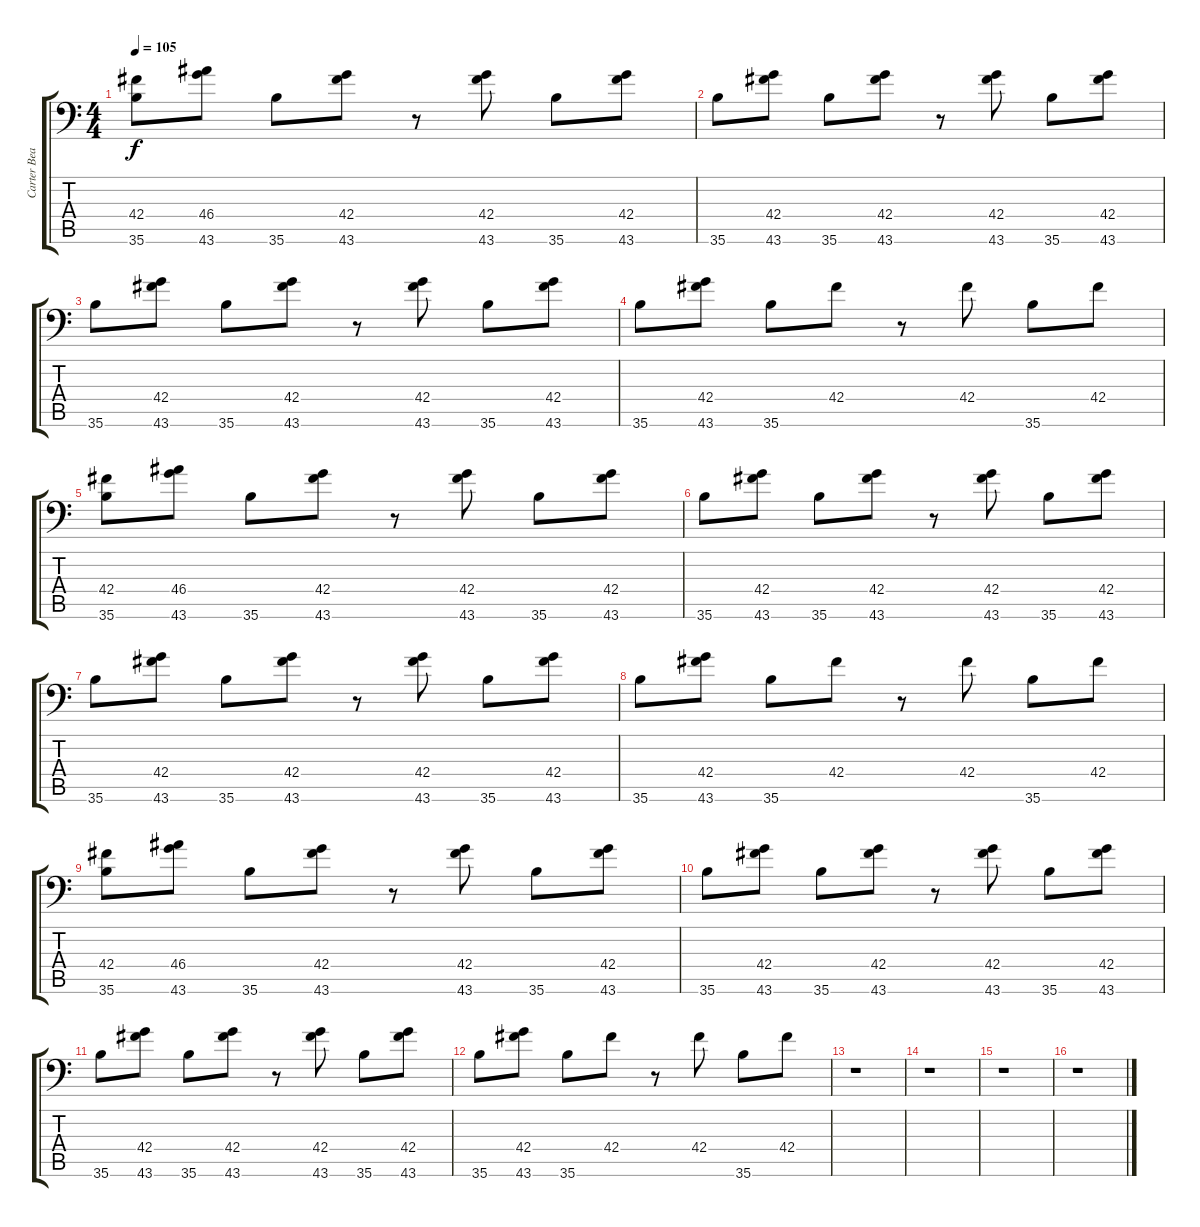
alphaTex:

\track ("Carter Beauford" "Carter Bea") {instrument acousticgrandpiano}
\staff {score tabs}
\tuning (C-1 C-1 C-1 C-1 C-1 C-1) {hide}
\ts (4 4)
\tempo 105
\clef f4
\ks c
(42.4 35.6).8{dy f} (46.4 43.6).8 35.6.8 (42.4 43.6).8 r.8 (42.4 43.6).8 35.6.8 (42.4 43.6).8 |
35.6.8 (42.4 43.6).8 35.6.8 (42.4 43.6).8 r.8 (42.4 43.6).8 35.6.8 (42.4 43.6).8 |
35.6.8 (42.4 43.6).8 35.6.8 (42.4 43.6).8 r.8 (42.4 43.6).8 35.6.8 (42.4 43.6).8 |
35.6.8 (42.4 43.6).8 35.6.8 42.4.8 r.8 42.4.8 35.6.8 42.4.8 |
(42.4 35.6).8 (46.4 43.6).8 35.6.8 (42.4 43.6).8 r.8 (42.4 43.6).8 35.6.8 (42.4 43.6).8 |
35.6.8 (42.4 43.6).8 35.6.8 (42.4 43.6).8 r.8 (42.4 43.6).8 35.6.8 (42.4 43.6).8 |
35.6.8 (42.4 43.6).8 35.6.8 (42.4 43.6).8 r.8 (42.4 43.6).8 35.6.8 (42.4 43.6).8 |
35.6.8 (42.4 43.6).8 35.6.8 42.4.8 r.8 42.4.8 35.6.8 42.4.8 |
(42.4 35.6).8 (46.4 43.6).8 35.6.8 (42.4 43.6).8 r.8 (42.4 43.6).8 35.6.8 (42.4 43.6).8 |
35.6.8 (42.4 43.6).8 35.6.8 (42.4 43.6).8 r.8 (42.4 43.6).8 35.6.8 (42.4 43.6).8 |
35.6.8 (42.4 43.6).8 35.6.8 (42.4 43.6).8 r.8 (42.4 43.6).8 35.6.8 (42.4 43.6).8 |
35.6.8 (42.4 43.6).8 35.6.8 42.4.8 r.8 42.4.8 35.6.8 42.4.8 |
r.1 |
r.1 |
r.1 |
r.1
